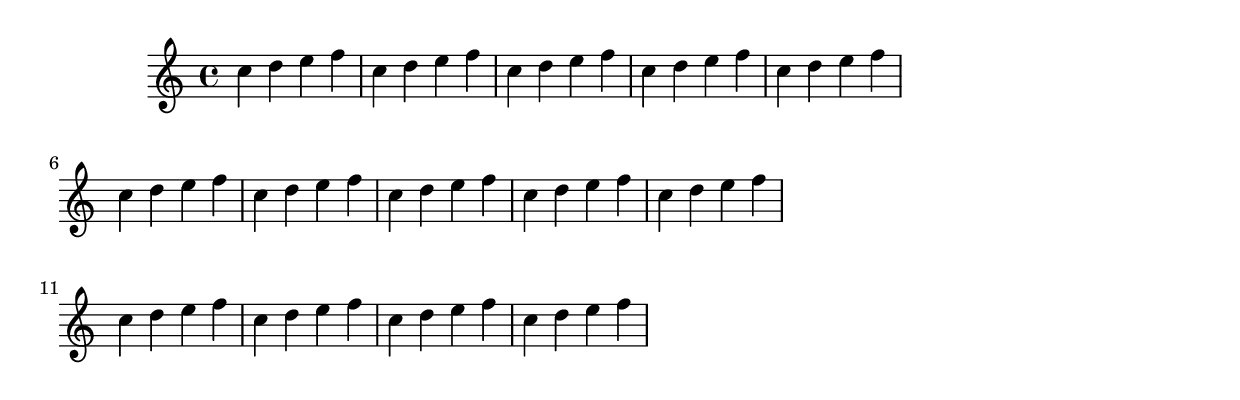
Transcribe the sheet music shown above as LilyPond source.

%% Do not edit this file; it is automatically
%% generated from LSR http://lsr.dsi.unimi.it
%% This file is in the public domain.
\version "2.13.16"

\header {
  lsrtags = "keyboards"

%% Translation of GIT committish: 00ef2ac3dd16e21c9ffdffaa4d6d043a3f1a76e6
  texidoces = "
Los símbolos específicos de acordeón discanto se escriben mediante
@code{\\markup}.  Se puede trucar la colocación vertical de los
símbolos modificando los argumentos de @code{\\raise}.

"
  doctitlees = "Símbolos de acordeón discanto"


%% Translation of GIT committish: d96023d8792c8af202c7cb8508010c0d3648899d
  doctitlede = "Symbole für Akkordeon-Diskantregister"
  texidocde = "
Diskantregister für Akkordeon können mit @code{\\markup} dargestellt werden.
Die vertikale Position der einzelnen Elemente werden mit @code{\\raise}
angepasst.
"

  texidoc = "
Accordion discant-specific symbols are added using @code{\\markup}. The
vertical placement of the symbols can be tweaked by changing the
@code{\\raise} arguments.



"
  doctitle = "Accordion-discant symbols"
} % begin verbatim

discant = \markup {
  \musicglyph #"accordion.accDiscant"
}
dot = \markup {
  \musicglyph #"accordion.accDot"
}

\layout { ragged-right = ##t }

% 16 voets register
accBasson = ^\markup {
  \combine
  \discant
  \raise #0.5 \dot
}

% een korig 8 en 16 voets register
accBandon = ^\markup {
  \combine
    \discant
    \combine
      \raise #0.5 \dot
      \raise #1.5 \dot
}

accVCello = ^\markup {
  \combine
    \discant
    \combine
      \raise #0.5 \dot
      \combine
        \raise #1.5 \dot
        \translate #'(1 . 0) \raise #1.5 \dot
}

% 4-8-16 voets register
accHarmon = ^\markup {
  \combine
    \discant
    \combine
      \raise #0.5 \dot
      \combine
        \raise #1.5 \dot
        \raise #2.5 \dot
}

accTrombon = ^\markup {
  \combine
    \discant
    \combine
      \raise #0.5 \dot
      \combine
        \raise #1.5 \dot
        \combine
          \translate #'(1 . 0) \raise #1.5 \dot
          \translate #'(-1 . 0) \raise #1.5 \dot
}

% eenkorig 4 en 16 voets register
accOrgan = ^\markup {
  \combine
    \discant
    \combine
      \raise #0.5 \dot
      \raise #2.5 \dot
}

accMaster = ^\markup {
  \combine
    \discant
    \combine
      \raise #0.5 \dot
      \combine
        \raise #1.5 \dot
        \combine
          \translate #'(1 . 0) \raise #1.5 \dot
          \combine
            \translate #'(-1 . 0) \raise #1.5 \dot
            \raise #2.5 \dot
}

accAccord = ^\markup {
  \combine
    \discant
    \combine
      \raise #1.5 \dot
      \combine
        \translate #'(1 . 0) \raise #1.5 \dot
        \combine
          \translate #'(-1 . 0) \raise #1.5 \dot
          \raise #2.5 \dot
}

accMusette = ^\markup {
  \combine
    \discant
    \combine
      \raise #1.5 \dot
      \combine
        \translate #'(1 . 0) \raise #1.5 \dot
        \translate #'(-1 . 0) \raise #1.5 \dot
}

accCeleste = ^\markup {
  \combine
    \discant
    \combine
      \raise #1.5 \dot
      \translate #'(-1 . 0) \raise #1.5 \dot
}

accOboe = ^\markup {
  \combine
    \discant
    \combine
      \raise #1.5 \dot
      \raise #2.5 \dot
}

accClarin = ^\markup {
  \combine
    \discant
    \raise #1.5 \dot
}

accPiccolo = ^\markup {
    \combine
       \discant
       \raise #2.5 \dot
}

accViolin = ^\markup {
  \combine
    \discant
    \combine
      \raise #1.5 \dot
      \combine
        \translate #'(1 . 0) \raise #1.5 \dot
        \raise #2.5 \dot
}

\relative c'' {
  c4 d\accBasson e f
  c4 d\accBandon e f
  c4 d\accVCello e f
  c4 d\accHarmon e f
  c4 d\accTrombon e f
  \break
  c4 d\accOrgan e f
  c4 d\accMaster e f
  c4 d\accAccord e f
  c4 d\accMusette e f
  c4 d\accCeleste e f
  \break
  c4 d\accOboe e f
  c4 d\accClarin e f
  c4 d\accPiccolo e f
  c4 d\accViolin e f
}

